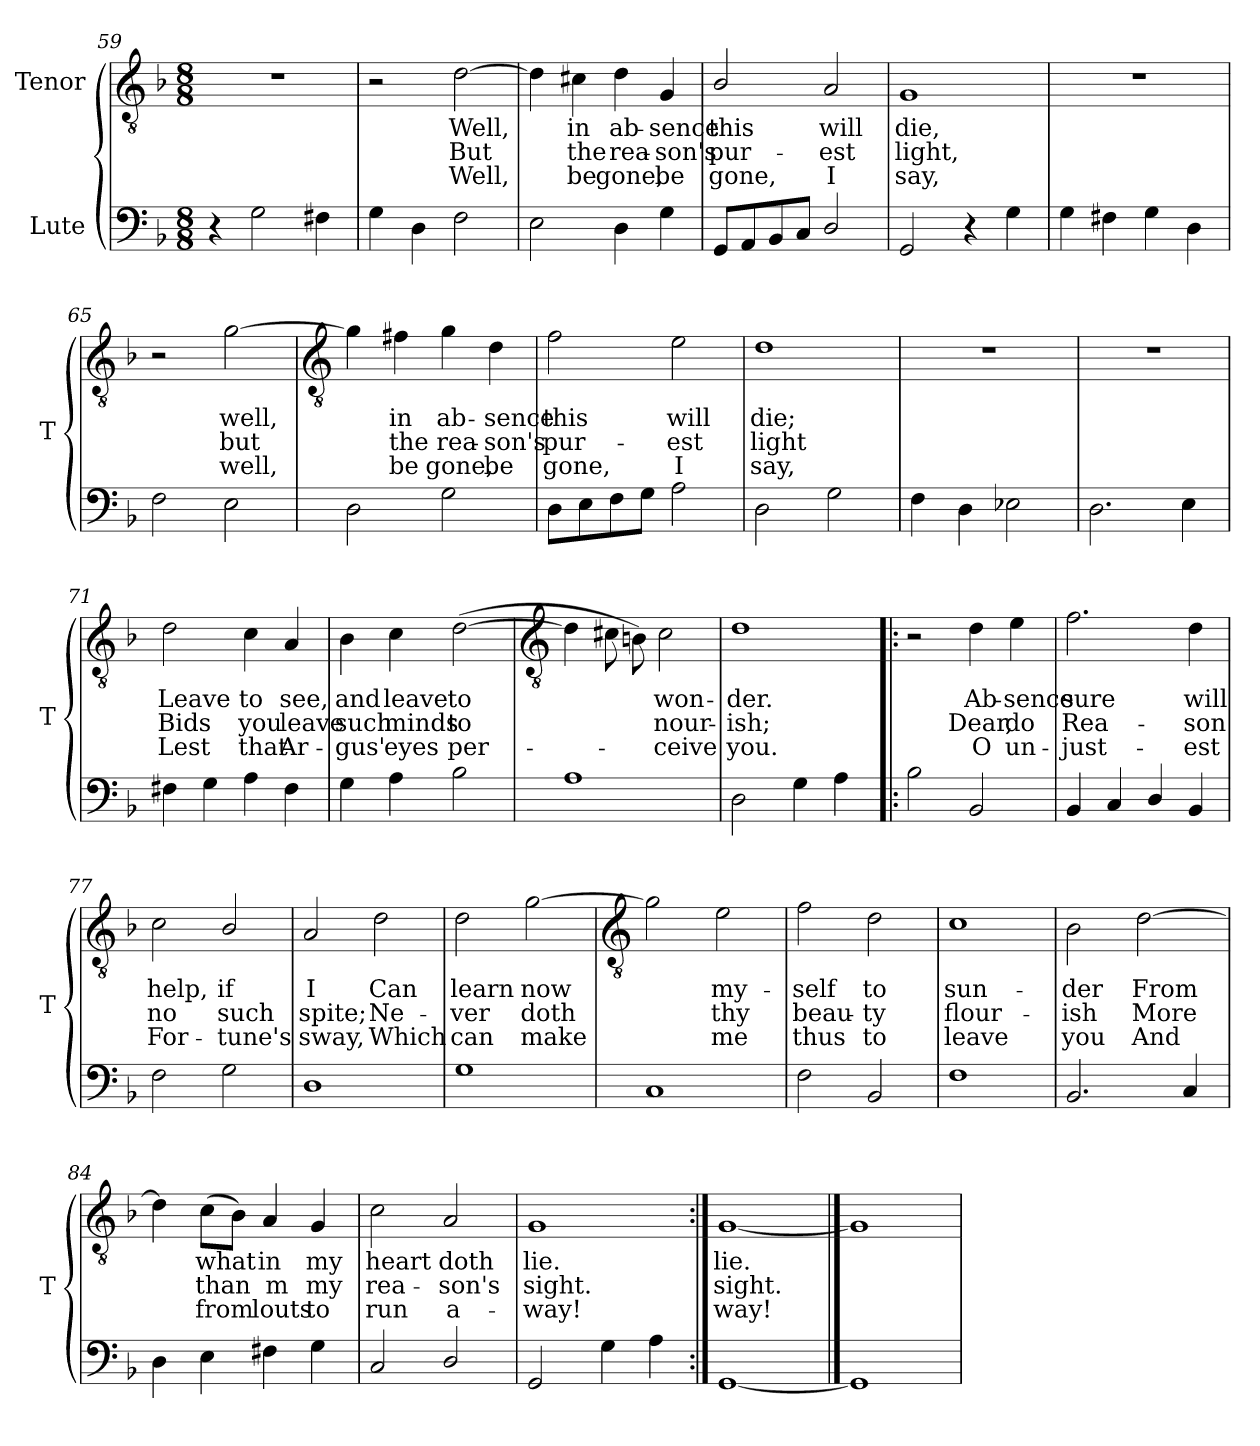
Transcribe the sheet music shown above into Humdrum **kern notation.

**kern	**kern	**text	**text	**text
*part2	*part1	*part1	*part1	*part1
*staff2	*staff1	*staff1	*staff1	*staff1
*I"Lute	*I"Tenor	*	*	*
*	*I'T	*	*	*
!!LO:LB:g=z
*clefF4	*clefGv2	*	*	*
*k[b-]	*k[b-]	*	*	*
*F:	*F:	*	*	*
*M8/8	*M8/8	*	*	*
=59	=59	=59	=59	=59
4r	1r	.	.	.
2G	.	.	.	.
4F#X	.	.	.	.
=60	=60	=60	=60	=60
4G	2r	.	.	.
4D	.	.	.	.
!	!	!LO:LY:b	!LO:LY:b	!LO:LY:b
2F	[2d	Well,	But	Well,
=61	=61	=61	=61	=61
2E	4d]	.	.	.
!	!	!LO:LY:b	!LO:LY:b	!LO:LY:b
.	4c#X	in	the	be
!	!	!LO:LY:b	!LO:LY:b	!LO:LY:b
4D	4d	ab-	-rea-	-gone,
!	!	!LO:LY:b	!LO:LY:b	!LO:LY:b
4G	4G	sence	son's	be
=62	=62	=62	=62	=62
!	!	!LO:LY:b	!LO:LY:b	!LO:LY:b
8GG/L	2B-/	this	pur-	-gone,
8AA/	.	.	.	.
8BB-/	.	.	.	.
8C/J	.	.	.	.
!	!	!LO:LY:b	!LO:LY:b	!LO:LY:b
2D/	2A	will	est	I
=63	=63	=63	=63	=63
!	!	!LO:LY:b	!LO:LY:b	!LO:LY:b
2GG	1G	die,	light,	say,
4r	.	.	.	.
4G	.	.	.	.
=64	=64	=64	=64	=64
4G	1r	.	.	.
4F#X	.	.	.	.
4G	.	.	.	.
4D	.	.	.	.
=65	=65	=65	=65	=65
2F	2r	.	.	.
!	!	!LO:LY:b	!LO:LY:b	!LO:LY:b
2E	[2g	well,	but	well,
!!LO:LB:g=z
=66	=66	=66	=66	=66
*	*clefGv2	*	*	*
2D	4g]	.	.	.
!	!	!LO:LY:b	!LO:LY:b	!LO:LY:b
.	4f#X	in	the	be
!	!	!LO:LY:b	!LO:LY:b	!LO:LY:b
2G	4g	ab-	-rea-	-gone,
!	!	!LO:LY:b	!LO:LY:b	!LO:LY:b
.	4d	sence	son's	be
=67	=67	=67	=67	=67
!	!	!LO:LY:b	!LO:LY:b	!LO:LY:b
8D\L	2f	this	pur-	-gone,
8E\	.	.	.	.
8F\	.	.	.	.
8G\J	.	.	.	.
!	!	!LO:LY:b	!LO:LY:b	!LO:LY:b
2A	2e	will	est	I
=68	=68	=68	=68	=68
!	!	!LO:LY:b	!LO:LY:b	!LO:LY:b
2D	1d	die;	light	say,
2G	.	.	.	.
=69	=69	=69	=69	=69
4F	1r	.	.	.
4D	.	.	.	.
2E-X	.	.	.	.
=70	=70	=70	=70	=70
2.D	1r	.	.	.
4E	.	.	.	.
=71	=71	=71	=71	=71
!	!	!LO:LY:b	!LO:LY:b	!LO:LY:b
4F#X	2d	Leave	Bids	Lest
4G	.	.	.	.
!	!	!LO:LY:b	!LO:LY:b	!LO:LY:b
4A	4c	to	you	that
!	!	!LO:LY:b	!LO:LY:b	!LO:LY:b
4F#	4A	see,	leave	Ar-
=72	=72	=72	=72	=72
!	!	!LO:LY:b	!LO:LY:b	!LO:LY:b
4G	4B-	-and	such	gus'
!	!	!LO:LY:b	!LO:LY:b	!LO:LY:b
4A	4c	leave	minds	eyes
!	!	!LO:LY:b	!LO:LY:b	!LO:LY:b
2B-	(>[2d	to	to	per-
!!LO:LB:g=z
=73	=73	=73	=73	=73
*	*clefGv2	*	*	*
1A	4d]	.	.	.
.	8c#X	.	.	.
.	8Bn)	.	.	.
!	!	!LO:LY:b	!LO:LY:b	!LO:LY:b
.	2c#	won-	-nour-	-ceive
=74	=74	=74	=74	=74
!	!	!LO:LY:b	!LO:LY:b	!LO:LY:b
2D	1d	der.	ish;	you.
4G	.	.	.	.
4A	.	.	.	.
=75!|:	=75!|:	=75!|:	=75!|:	=75!|:
2B-	2r	.	.	.
!	!	!LO:LY:b	!LO:LY:b	!LO:LY:b
2BB-	4d	Ab-	-Dear,	O
!	!	!LO:LY:b	!LO:LY:b	!LO:LY:b
.	4e	sence	do	un-
=76	=76	=76	=76	=76
!	!	!LO:LY:b	!LO:LY:b	!LO:LY:b
4BB-	2.f	-sure	Rea-	-just-
4C	.	.	.	.
4D/	.	.	.	.
!	!	!LO:LY:b	!LO:LY:b	!LO:LY:b
4BB-	4d	-will	son	est
=77	=77	=77	=77	=77
!	!	!LO:LY:b	!LO:LY:b	!LO:LY:b
2F	2c	help,	no	For-
!	!	!LO:LY:b	!LO:LY:b	!LO:LY:b
2G	2B-/	-if	such	tune's
=78	=78	=78	=78	=78
!	!	!LO:LY:b	!LO:LY:b	!LO:LY:b
1D	2A	I	spite;	sway,
!	!	!LO:LY:b	!LO:LY:b	!LO:LY:b
.	2d	Can	Ne-	-Which
=79	=79	=79	=79	=79
!	!	!LO:LY:b	!LO:LY:b	!LO:LY:b
1G	2d	learn	ver	can
!	!	!LO:LY:b	!LO:LY:b	!LO:LY:b
.	[2g	now	doth	make
!!LO:LB:g=z
=80	=80	=80	=80	=80
*	*clefGv2	*	*	*
1C	2g]	.	.	.
!	!	!LO:LY:b	!LO:LY:b	!LO:LY:b
.	2e	my-	-thy	me
=81	=81	=81	=81	=81
!	!	!LO:LY:b	!LO:LY:b	!LO:LY:b
2F	2f	self	beau-	-thus
!	!	!LO:LY:b	!LO:LY:b	!LO:LY:b
2BB-	2d	to	ty	to
=82	=82	=82	=82	=82
!	!	!LO:LY:b	!LO:LY:b	!LO:LY:b
1F	1c	sun-	-flour-	-leave
=83	=83	=83	=83	=83
!	!	!LO:LY:b	!LO:LY:b	!LO:LY:b
2.BB-	2B-	der	ish	you
!	!	!LO:LY:b	!LO:LY:b	!LO:LY:b
.	[2d	From	More	And
4C	.	.	.	.
=84	=84	=84	=84	=84
4D	4d]	.	.	.
!	!	!LO:LY:b	!LO:LY:b	!LO:LY:b
4E	(>8cL	what	than	from
.	8B-J)	.	.	.
!	!	!LO:LY:b	!LO:LY:b	!LO:LY:b
4F#X	4A	in	m	louts
!	!	!LO:LY:b	!LO:LY:b	!LO:LY:b
4G	4G	my	my	to
=85	=85	=85	=85	=85
!	!	!LO:LY:b	!LO:LY:b	!LO:LY:b
2C	2c	heart	rea-	-run
!	!	!LO:LY:b	!LO:LY:b	!LO:LY:b
2D/	2A	doth	son's	a-
=86	=86	=86	=86	=86
!	!	!LO:LY:b	!LO:LY:b	!LO:LY:b
2GG	1G	-lie.	sight.	way!
4G	.	.	.	.
4A	.	.	.	.
=87:|!	=87:|!	=87:|!	=87:|!	=87:|!
!	!	!LO:LY:b	!LO:LY:b	!LO:LY:b
[1GG	[1G	lie.	sight.	way!
==88	==88	==88	==88	==88
1GG]	1G]	.	.	.
=	=	=	=	=
*-	*-	*-	*-	*-
